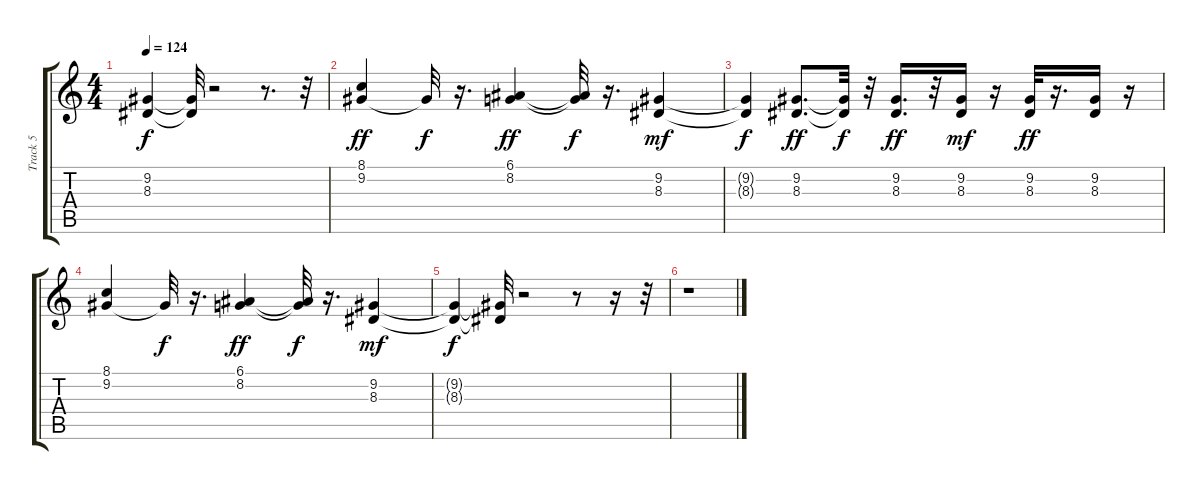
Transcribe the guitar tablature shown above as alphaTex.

\track ("Track 5" "Track 5") {instrument choiraahs}
\staff {score tabs}
\tuning (E4 B3 G3 D3 A2 E2) {hide}
\ts (4 4)
\tempo 124
\clef g2
\ks c
(9.2{t} 8.3{t}).4{dy f} (9.2{t} 8.3{t}).32 r.2 r.8{d} r.32 |
(8.1 9.2).4{dy ff} 9.2{t}.32{dy f} r.16{d} (6.1 8.2).4{dy ff} (6.1{t} 8.2{t}).32{dy f} r.16{d} (9.2 8.3).4{dy mf} |
(9.2{t} 8.3{t}).4{dy f} (9.2 8.3).8{d dy ff} (9.2{t} 8.3{t}).32{dy f} r.32 (9.2 8.3).16{d dy ff} r.32 (9.2 8.3).16{dy mf} r.16 (9.2 8.3).32{dy ff} r.16{d} (9.2 8.3).16 r.16 |
(8.1 9.2).4 9.2{t}.32{dy f} r.16{d} (6.1 8.2).4{dy ff} (6.1{t} 8.2{t}).32{dy f} r.16{d} (9.2 8.3).4{dy mf} |
(9.2{t} 8.3{t}).4{dy f} (9.2{t} 8.3{t}).32 r.2 r.8 r.16 r.32 |
r.1
